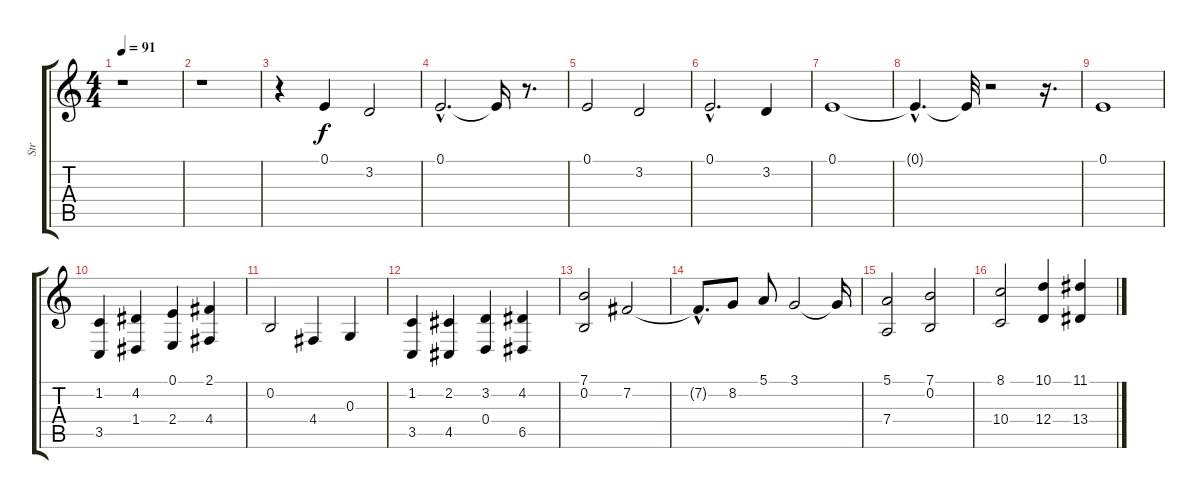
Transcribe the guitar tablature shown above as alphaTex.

\track ("Str" "Str") {instrument stringensemble1}
\staff {score tabs}
\tuning (E4 B3 G3 D3 A2 E2) {hide}
\ts (4 4)
\tempo 91
\clef g2
\ks c
r.1{dy f} |
r.1 |
r.4 0.1.4 3.2.2 |
0.1{hac}.2{d} 0.1{t}.16 r.8{d} |
0.1.2 3.2.2 |
0.1{hac}.2{d} 3.2.4 |
0.1.1 |
0.1{hac t}.4{d} 0.1{t}.32 r.2 r.16{d} |
0.1.1 |
(1.2 3.5).4 (4.2 1.4).4 (0.1 2.4).4 (2.1 4.4).4 |
0.2.2 4.4.4 0.3.4 |
(1.2 3.5).4 (2.2 4.5).4 (3.2 0.4).4 (4.2 6.5).4 |
(7.1 0.2).2 7.2.2 |
7.2{hac t}.8{d} 8.2.8 5.1.8 3.1.2 3.1{t}.16 |
(5.1 7.4).2 (7.1 0.2).2 |
(8.1 10.4).2 (10.1 12.4).4 (11.1 13.4).4
